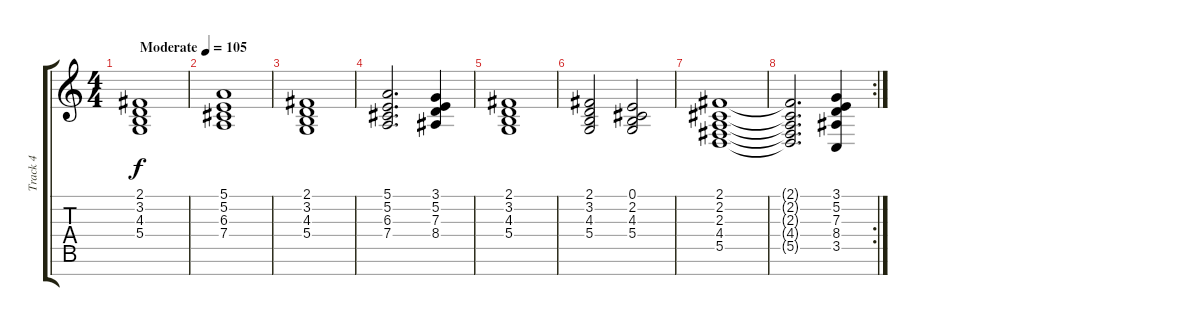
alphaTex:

\track ("Track 4" "Track 4") {instrument acousticgrandpiano}
\staff {score tabs}
\tuning (E4 B3 G3 D3 A2 E2 B1) {hide}
\ts (4 4)
\tempo (105 "Moderate")
\clef g2
\ks c
(2.1 3.2 4.3 5.4).1{dy f instrument acousticgrandpiano} |
(5.1 5.2 6.3 7.4).1 |
(2.1 3.2 4.3 5.4).1 |
(5.1 5.2 6.3 7.4).2{d} (3.1 5.2 7.3 8.4).4 |
(2.1 3.2 4.3 5.4).1 |
(2.1 3.2 4.3 5.4).2 (0.1 2.2 4.3 5.4).2 |
(2.1 2.2 2.3 4.4 5.5).1 |
\rc 2
(2.1{t} 2.2{t} 2.3{t} 4.4{t} 5.5{t}).2{d} (3.1 5.2 7.3 8.4 3.5).4
